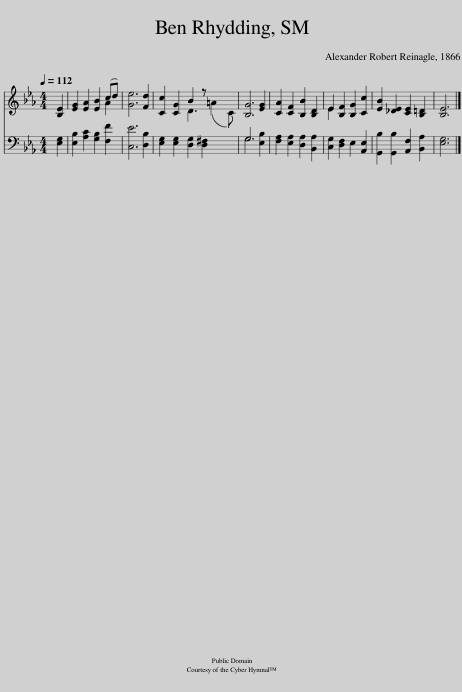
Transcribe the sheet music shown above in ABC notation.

X:1
%%score ( 1 2 ) ( 3 4 )
L:1/8
Q:1/4=112
M:4/4
I:linebreak $
K:Eb
V:1 treble
V:2 treble
V:3 bass
V:4 bass
V:1
 [B,E]2 | [EG]2 [EA]2 [EB]2 (cd) | [Ge]6 [Fd]2 | [Cc]2 [CG]2 B2 z x3 | [B,G]6 [EG]2 | %5
 [CA]2 [CF]2 [B,B]2 [B,D]2 | E2 [B,F]2 [B,G]2 [Cc]2 | [EB]2 [_DE]2 [CE]2 [B,=D]2 | [B,E]6 |] %9
V:2
 x2 | x6 A2 | x8 | x4 D3 (=A2 C) | x8 | %5
 x8 | E2 x6 | x8 | x6 |] %9
V:3
 [E,G,]2 | [E,B,]2 [A,C]2 [G,B,]2 [F,F]2 | [C,E]6 [D,B,]2 | [E,G,]2 [E,G,]2 [D,G,]2 [D,^F,]2 x2 | G,6 [E,B,]2 | %5
 [F,A,]2 [E,A,]2 [D,A,]2 [B,,A,]2 | [C,G,]2 [D,F,]2 E,2 [A,,E,]2 | [G,,B,]2 [G,,B,]2 [A,,F,]2 [B,,A,]2 | [E,G,]6 |] %9
V:4
 x2 | x8 | x8 | x10 | G,6 x2 | %5
 x8 | x8 | x8 | x6 |] %9
